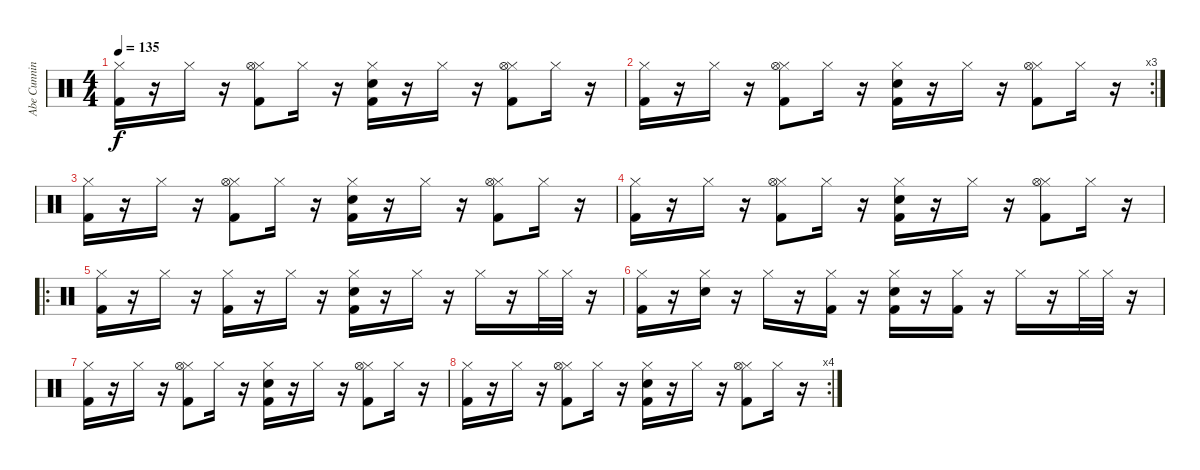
\track ("Abe Cunningham" "Abe Cunnin") {instrument percussion}
\staff {score}
\articulation defaults
\ts (4 4)
\tempo 135
\clef neutral
\ks c
("Hi-Hat (closed)" "Kick (hit) 2").16{dy f} r.16 "Hi-Hat (closed)".16 r.16 ("Hi-Hat (closed)" "Hi-Hat (open)" "Kick (hit) 2").8 "Hi-Hat (closed)".16 r.16 ("Hi-Hat (closed)" "Kick (hit) 2" "Electric Snare (hit)").16 r.16 "Hi-Hat (closed)".16 r.16 ("Hi-Hat (closed)" "Hi-Hat (open)" "Kick (hit) 2").8 "Hi-Hat (closed)".16 r.16 |
\rc 3
("Hi-Hat (closed)" "Kick (hit) 2").16 r.16 "Hi-Hat (closed)".16 r.16 ("Hi-Hat (closed)" "Hi-Hat (open)" "Kick (hit) 2").8 "Hi-Hat (closed)".16 r.16 ("Hi-Hat (closed)" "Kick (hit) 2" "Electric Snare (hit)").16 r.16 "Hi-Hat (closed)".16 r.16 ("Hi-Hat (closed)" "Hi-Hat (open)" "Kick (hit) 2").8 "Hi-Hat (closed)".16 r.16 |
("Hi-Hat (closed)" "Kick (hit) 2").16 r.16 "Hi-Hat (closed)".16 r.16 ("Hi-Hat (closed)" "Hi-Hat (open)" "Kick (hit) 2").8 "Hi-Hat (closed)".16 r.16 ("Hi-Hat (closed)" "Kick (hit) 2" "Electric Snare (hit)").16 r.16 "Hi-Hat (closed)".16 r.16 ("Hi-Hat (closed)" "Hi-Hat (open)" "Kick (hit) 2").8 "Hi-Hat (closed)".16 r.16 |
("Hi-Hat (closed)" "Kick (hit) 2").16 r.16 "Hi-Hat (closed)".16 r.16 ("Hi-Hat (closed)" "Hi-Hat (open)" "Kick (hit) 2").8 "Hi-Hat (closed)".16 r.16 ("Hi-Hat (closed)" "Kick (hit) 2" "Electric Snare (hit)").16 r.16 "Hi-Hat (closed)".16 r.16 ("Hi-Hat (closed)" "Hi-Hat (open)" "Kick (hit) 2").8 "Hi-Hat (closed)".16 r.16 |
\ro
("Hi-Hat (closed)" "Kick (hit) 2").16 r.16 "Hi-Hat (closed)".16 r.16 ("Hi-Hat (closed)" "Kick (hit) 2").16 r.16 "Hi-Hat (closed)".16 r.16 ("Hi-Hat (closed)" "Kick (hit) 2" "Electric Snare (hit)").16 r.16 "Hi-Hat (closed)".16 r.16 "Hi-Hat (closed)".16 r.16 "Hi-Hat (closed)".32 "Hi-Hat (closed)".32 r.16 |
("Hi-Hat (closed)" "Kick (hit) 2").16 r.16 ("Hi-Hat (closed)" "Electric Snare (hit)").16 r.16 "Hi-Hat (closed)".16 r.16 ("Hi-Hat (closed)" "Kick (hit) 2").16 r.16 ("Hi-Hat (closed)" "Kick (hit) 2" "Electric Snare (hit)").16 r.16 ("Hi-Hat (closed)" "Kick (hit) 2").16 r.16 "Hi-Hat (closed)".16 r.16 "Hi-Hat (closed)".32 "Hi-Hat (closed)".32 r.16 |
("Hi-Hat (closed)" "Kick (hit) 2").16 r.16 "Hi-Hat (closed)".16 r.16 ("Hi-Hat (closed)" "Hi-Hat (open)" "Kick (hit) 2").8 "Hi-Hat (closed)".16 r.16 ("Hi-Hat (closed)" "Kick (hit) 2" "Electric Snare (hit)").16 r.16 "Hi-Hat (closed)".16 r.16 ("Hi-Hat (closed)" "Hi-Hat (open)" "Kick (hit) 2").8 "Hi-Hat (closed)".16 r.16 |
\rc 4
("Hi-Hat (closed)" "Kick (hit) 2").16 r.16 "Hi-Hat (closed)".16 r.16 ("Hi-Hat (closed)" "Hi-Hat (open)" "Kick (hit) 2").8 "Hi-Hat (closed)".16 r.16 ("Hi-Hat (closed)" "Kick (hit) 2" "Electric Snare (hit)").16 r.16 "Hi-Hat (closed)".16 r.16 ("Hi-Hat (closed)" "Hi-Hat (open)" "Kick (hit) 2").8 "Hi-Hat (closed)".16 r.16
